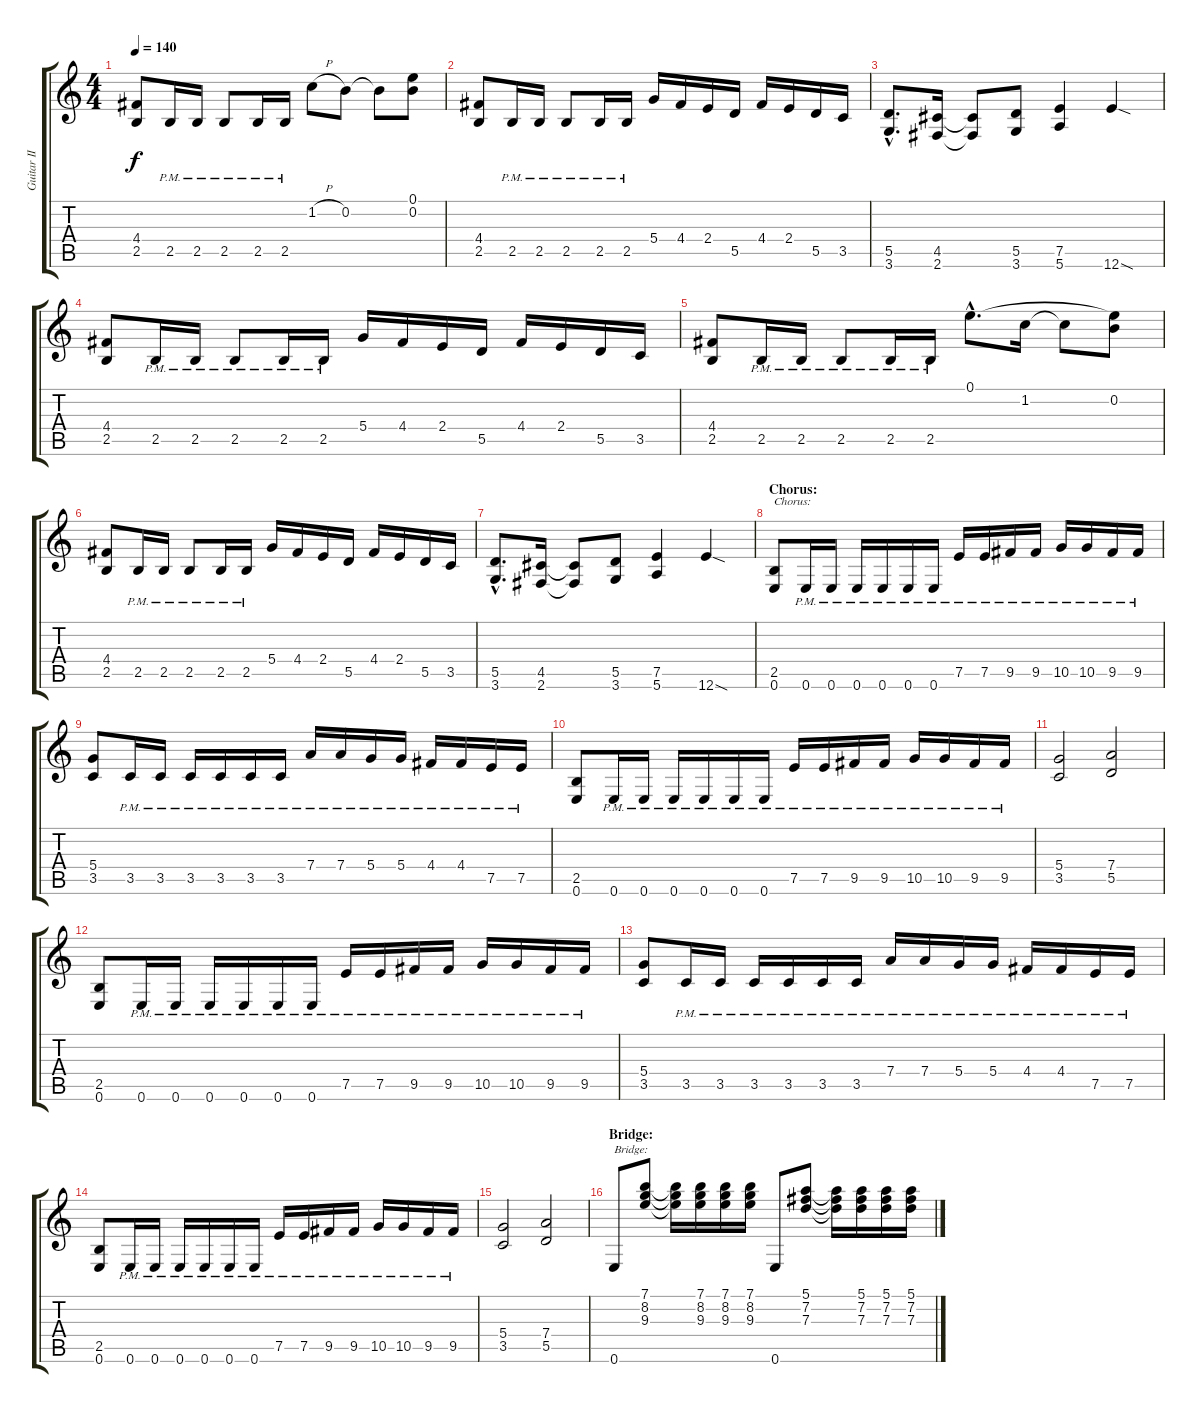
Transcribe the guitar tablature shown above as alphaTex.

\track ("Guitar II" "Guitar II") {instrument distortionguitar}
\staff {score tabs}
\tuning (E4 B3 G3 D3 A2 E2) {hide}
\ts (4 4)
\tempo 140
\clef g2
\ks c
(4.4 2.5).8{dy f} 2.5{pm}.16 2.5{pm}.16 2.5{pm}.8 2.5{pm}.16 2.5{pm}.16 1.2{h}.8 0.2.8 0.2{t}.8 (0.1 0.2).8 |
(4.4 2.5).8 2.5{pm}.16 2.5{pm}.16 2.5{pm}.8 2.5{pm}.16 2.5{pm}.16 5.4.16 4.4.16 2.4.16 5.5.16 4.4.16 2.4.16 5.5.16 3.5.16 |
(5.5{hac} 3.6{hac}).8{d} (4.5 2.6).16 (4.5{t} 2.6{t}).8 (5.5 3.6).8 (7.5 5.6).4 12.6{sod}.4 |
(4.4 2.5).8 2.5{pm}.16 2.5{pm}.16 2.5{pm}.8 2.5{pm}.16 2.5{pm}.16 5.4.16 4.4.16 2.4.16 5.5.16 4.4.16 2.4.16 5.5.16 3.5.16 |
(4.4 2.5).8 2.5{pm}.16 2.5{pm}.16 2.5{pm}.8 2.5{pm}.16 2.5{pm}.16 0.1{hac}.8{d} 1.2.16 1.2{t}.8 (0.1{t} 0.2).8 |
(4.4 2.5).8 2.5{pm}.16 2.5{pm}.16 2.5{pm}.8 2.5{pm}.16 2.5{pm}.16 5.4.16 4.4.16 2.4.16 5.5.16 4.4.16 2.4.16 5.5.16 3.5.16 |
(5.5{hac} 3.6{hac}).8{d} (4.5 2.6).16 (4.5{t} 2.6{t}).8 (5.5 3.6).8 (7.5 5.6).4 12.6{sod}.4 |
\section ("" "Chorus:")
(2.5 0.6).8{txt "Chorus:"} 0.6{pm}.16 0.6{pm}.16 0.6{pm}.16 0.6{pm}.16 0.6{pm}.16 0.6{pm}.16 7.5{pm}.16 7.5{pm}.16 9.5{pm}.16 9.5{pm}.16 10.5{pm}.16 10.5{pm}.16 9.5{pm}.16 9.5{pm}.16 |
(5.4 3.5).8 3.5{pm}.16 3.5{pm}.16 3.5{pm}.16 3.5{pm}.16 3.5{pm}.16 3.5{pm}.16 7.4{pm}.16 7.4{pm}.16 5.4{pm}.16 5.4{pm}.16 4.4{pm}.16 4.4{pm}.16 7.5{pm}.16 7.5{pm}.16 |
(2.5 0.6).8 0.6{pm}.16 0.6{pm}.16 0.6{pm}.16 0.6{pm}.16 0.6{pm}.16 0.6{pm}.16 7.5{pm}.16 7.5{pm}.16 9.5{pm}.16 9.5{pm}.16 10.5{pm}.16 10.5{pm}.16 9.5{pm}.16 9.5{pm}.16 |
(5.4 3.5).2 (7.4 5.5).2 |
(2.5 0.6).8 0.6{pm}.16 0.6{pm}.16 0.6{pm}.16 0.6{pm}.16 0.6{pm}.16 0.6{pm}.16 7.5{pm}.16 7.5{pm}.16 9.5{pm}.16 9.5{pm}.16 10.5{pm}.16 10.5{pm}.16 9.5{pm}.16 9.5{pm}.16 |
(5.4 3.5).8 3.5{pm}.16 3.5{pm}.16 3.5{pm}.16 3.5{pm}.16 3.5{pm}.16 3.5{pm}.16 7.4{pm}.16 7.4{pm}.16 5.4{pm}.16 5.4{pm}.16 4.4{pm}.16 4.4{pm}.16 7.5{pm}.16 7.5{pm}.16 |
(2.5 0.6).8 0.6{pm}.16 0.6{pm}.16 0.6{pm}.16 0.6{pm}.16 0.6{pm}.16 0.6{pm}.16 7.5{pm}.16 7.5{pm}.16 9.5{pm}.16 9.5{pm}.16 10.5{pm}.16 10.5{pm}.16 9.5{pm}.16 9.5{pm}.16 |
(5.4 3.5).2 (7.4 5.5).2 |
\section ("" "Bridge:")
0.6.8{txt "Bridge:"} (7.1 8.2 9.3).8 (7.1{t} 8.2{t} 9.3{t}).16 (7.1 8.2 9.3).16 (7.1 8.2 9.3).16 (7.1 8.2 9.3).16 0.6.8 (5.1 7.2 7.3).8 (5.1{t} 7.2{t} 7.3{t}).16 (5.1 7.2 7.3).16 (5.1 7.2 7.3).16 (5.1 7.2 7.3).16
